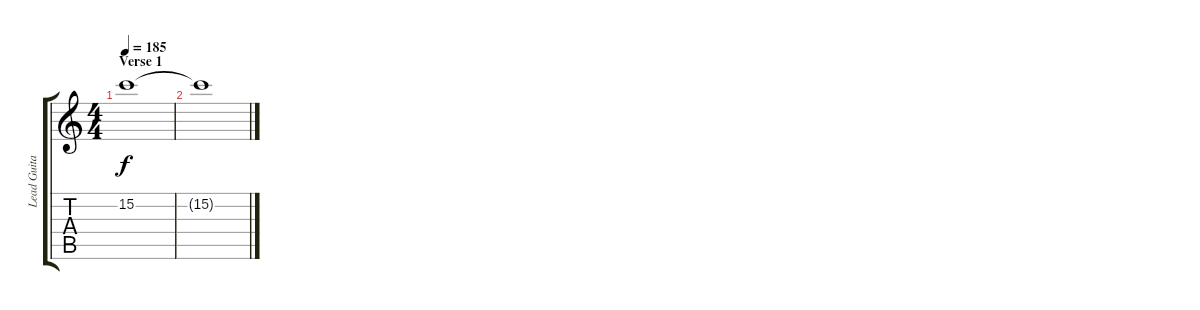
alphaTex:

\track ("Lead Guitar" "Lead Guita") {instrument overdrivenguitar}
\staff {score tabs}
\tuning (D4 A3 F3 C3 G2 C2) {hide}
\ts (4 4)
\section ("" "Verse 1")
\tempo 185
\clef g2
\ks c
15.2.1{dy f} |
15.2{t}.1
